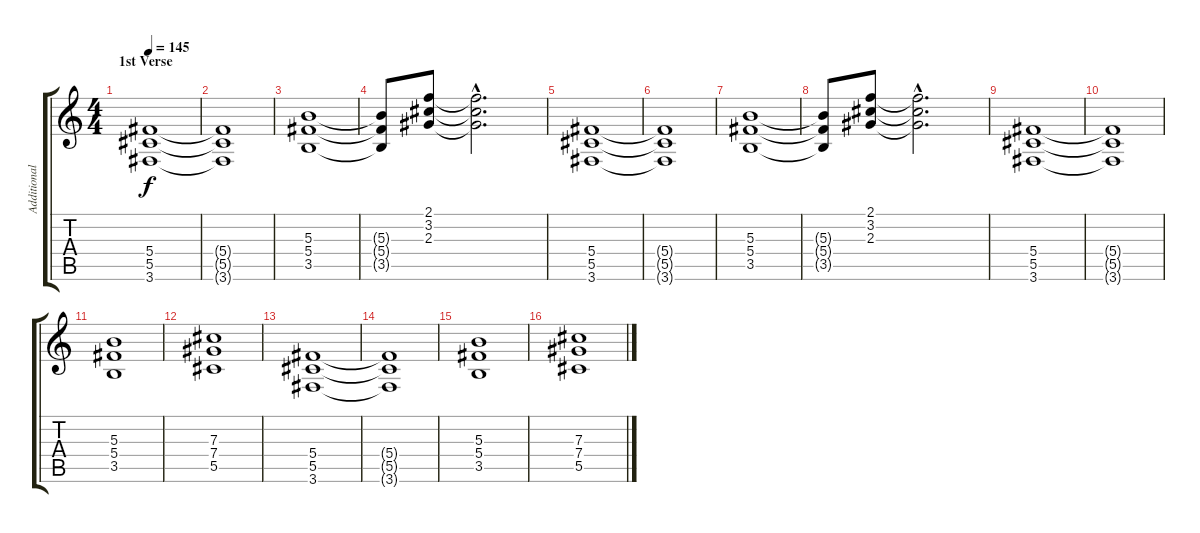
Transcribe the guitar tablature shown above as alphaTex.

\track ("Additional Guitar" "Additional") {instrument overdrivenguitar}
\staff {score tabs}
\tuning (Eb4 Bb3 Gb3 Db3 Ab2 Eb2) {hide}
\ts (4 4)
\section ("" "1st Verse")
\tempo 145
\clef g2
\ks c
(5.4 5.5 3.6).1{dy f} |
(5.4{t} 5.5{t} 3.6{t}).1 |
(5.3 5.4 3.5).1 |
(5.3{t} 5.4{t} 3.5{t}).8 (2.1 3.2 2.3).8 (2.1{hac t} 3.2{hac t} 2.3{hac t}).2{d} |
(5.4 5.5 3.6).1 |
(5.4{t} 5.5{t} 3.6{t}).1 |
(5.3 5.4 3.5).1 |
(5.3{t} 5.4{t} 3.5{t}).8 (2.1 3.2 2.3).8 (2.1{hac t} 3.2{hac t} 2.3{hac t}).2{d} |
(5.4 5.5 3.6).1 |
(5.4{t} 5.5{t} 3.6{t}).1 |
(5.3 5.4 3.5).1 |
(7.3 7.4 5.5).1 |
(5.4 5.5 3.6).1 |
(5.4{t} 5.5{t} 3.6{t}).1 |
(5.3 5.4 3.5).1 |
(7.3 7.4 5.5).1
